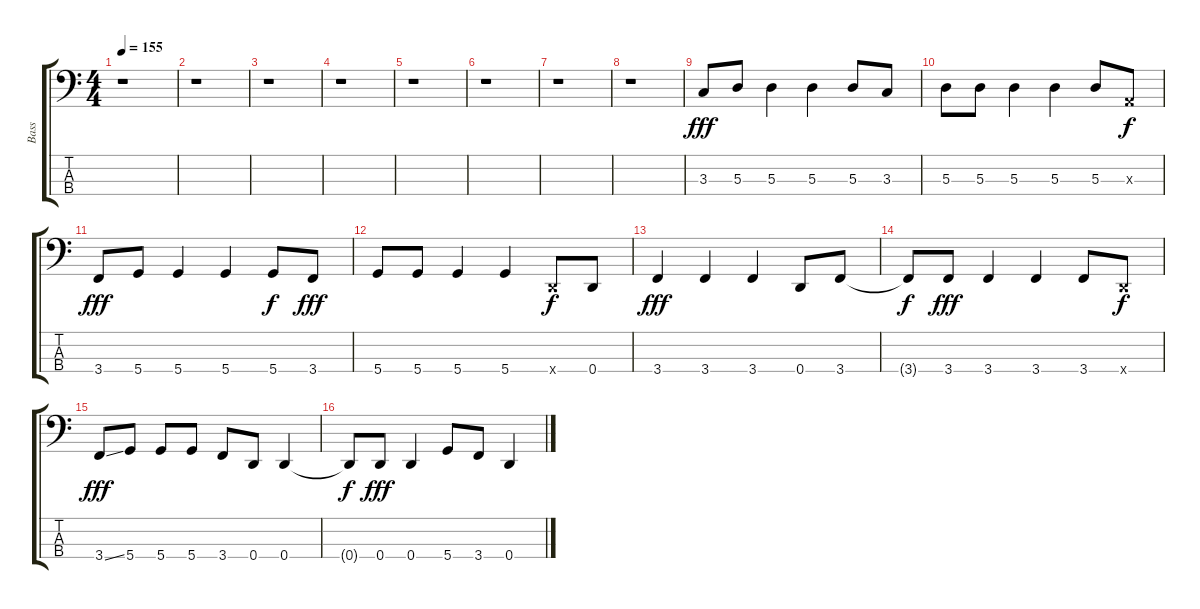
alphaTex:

\track ("Bass" "Bass") {instrument acousticguitarsteel}
\staff {score tabs}
\tuning (G2 D2 A1 D1) {hide}
\ts (4 4)
\tempo 155
\clef f4
\ks c
r.1{dy fff instrument acousticguitarsteel} |
r.1 |
r.1 |
r.1 |
r.1 |
r.1 |
r.1 |
r.1 |
3.3.8 5.3.8 5.3.4 5.3.4 5.3.8 3.3.8 |
5.3.8 5.3.8 5.3.4 5.3.4 5.3.8 0.3{x}.8{dy f} |
3.4.8{dy fff} 5.4.8 5.4.4 5.4.4 5.4.8{dy f} 3.4.8{dy fff} |
5.4.8 5.4.8 5.4.4 5.4.4 0.4{x}.8{dy f} 0.4.8 |
3.4.4{dy fff} 3.4.4 3.4.4 0.4.8 3.4.8 |
3.4{t}.8{dy f} 3.4.8{dy fff} 3.4.4 3.4.4 3.4.8 0.4{x}.8{dy f} |
3.4{ss}.8{dy fff} 5.4.8 5.4.8 5.4.8 3.4.8 0.4.8 0.4.4 |
0.4{t}.8{dy f} 0.4.8{dy fff} 0.4.4 5.4.8 3.4.8 0.4.4
